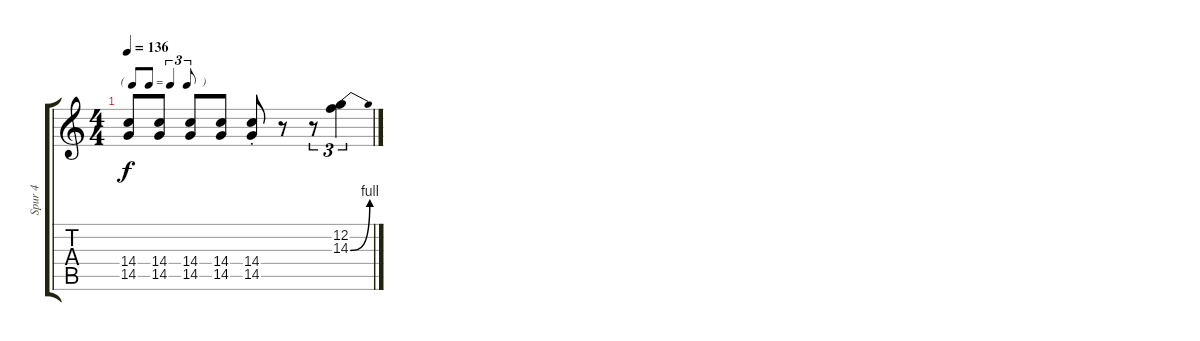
\track ("Spur 4" "Spur 4") {instrument distortionguitar}
\staff {score tabs}
\tuning (C4 G3 Eb3 Bb2 F2 C2) {hide}
\ts (4 4)
\tf triplet8th
\tempo 136
\clef g2
\ks c
(14.4 14.5).8{dy f} (14.4 14.5).8 (14.4 14.5).8 (14.4 14.5).8 (14.4{st} 14.5{st}).8 r.8 r.8{tu (3 2)} (12.2 14.3{be (bend 0 0 60 4)}).4{tu (3 2)}
